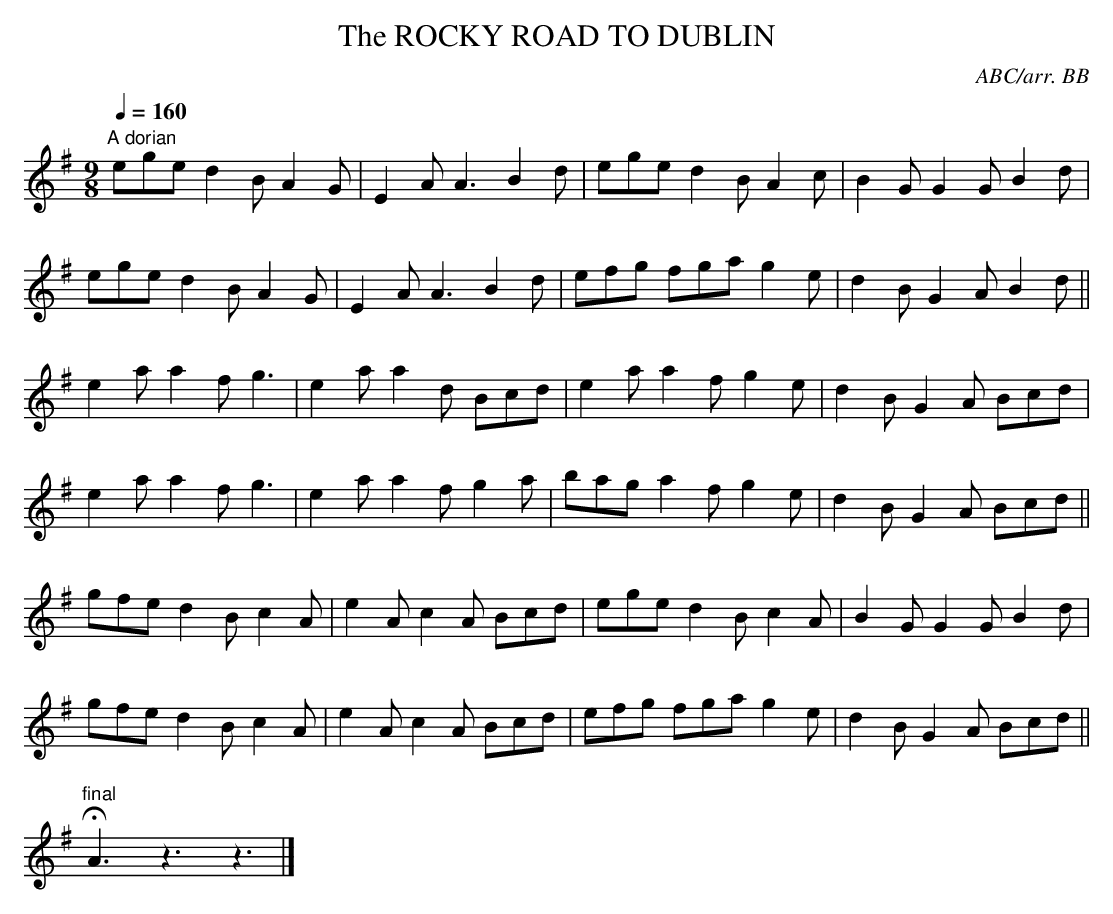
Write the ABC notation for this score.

X:1
T:ROCKY ROAD TO DUBLIN, The
C:ABC/arr. BB
Q:1/4=160
M:9/8
L:1/8
K:G
"A dorian"
ege d2B A2G|E2A A3 B2d|ege d2B A2c|B2G G2G B2d|
ege d2B A2G|E2A A3 B2d|efg fga g2e|d2B G2A B2d||
e2a a2f g3|e2a a2d Bcd|e2a a2f  g2e|d2B G2A Bcd|
e2a a2f g3|e2a a2f g2a|bag a2f g2e|d2B G2A Bcd||
gfe d2B c2A|e2A c2A Bcd|ege d2B c2A|B2G G2G B2d|
gfe d2B c2A|e2A c2A Bcd|efg fga g2e|d2B G2A Bcd||
"final"HA3z3z3|]
